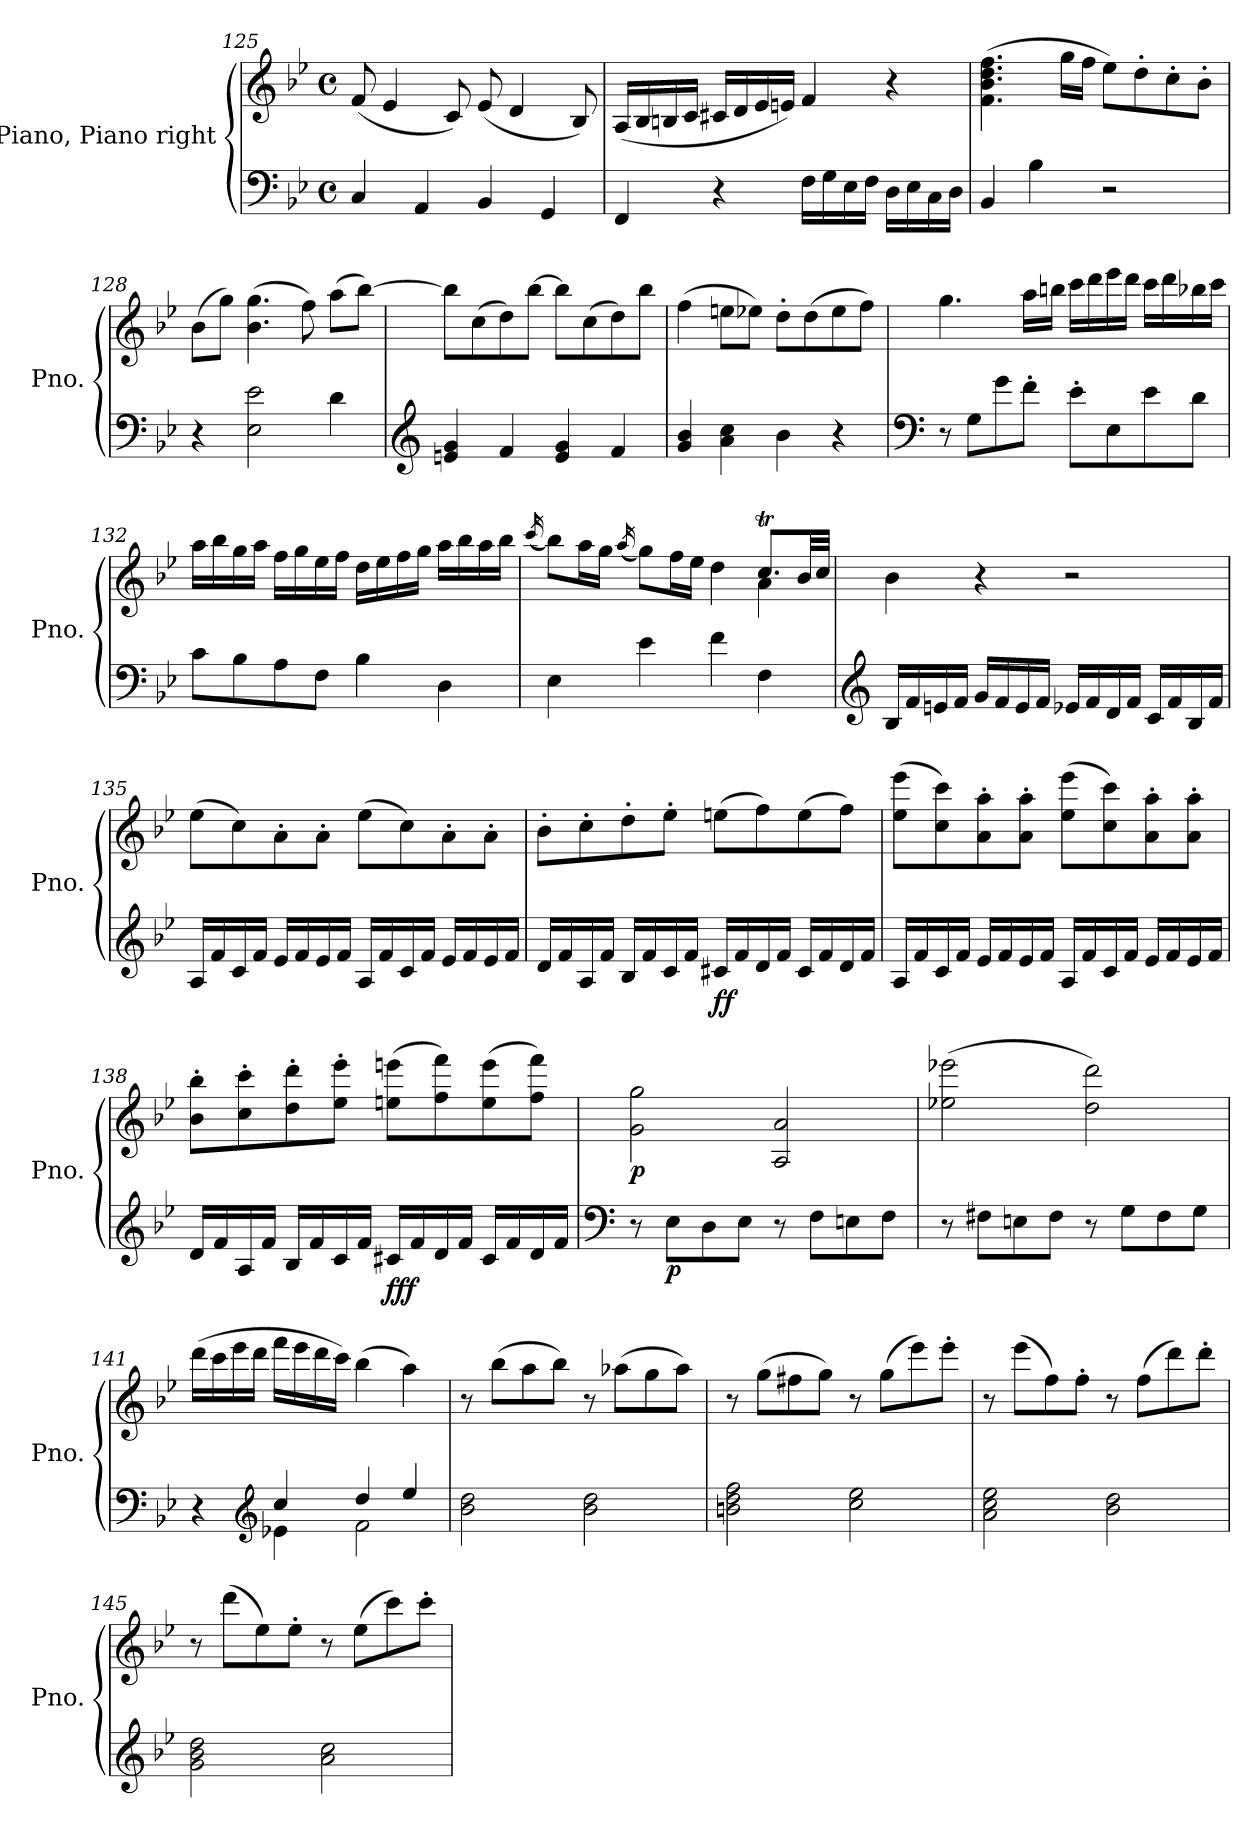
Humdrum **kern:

**kern	**kern	**dynam
*part1	*part1	*part1
*staff2	*staff1	*staff1/2
*I"Piano, Piano right	*	*
*I'Pno.	*	*
*clefF4	*clefG2	*
*k[b-e-]	*k[b-e-]	*
*M4/4	*M4/4	*
*met(c)	*met(c)	*
=125	=125	=125
4C/	(<8f/	.
.	4e-/	.
4AA/	.	.
.	8c/)	.
4BB-/	(<8e-/	.
.	4d/	.
4GG/	.	.
.	8B-/)	.
=126	=126	=126
4FF/	(<16A/LL	.
.	16B-/	.
.	16Bn/	.
.	16c/JJ	.
4r	16c#X/LL	.
.	16d/	.
.	16e-/	.
.	16en/JJ)	.
16F\LL	4f/	.
16G\	.	.
16E-\	.	.
16F\JJ	.	.
16D\LL	4r	.
16E-\	.	.
16C\	.	.
16D\JJ	.	.
=127	=127	=127
4BB-/	(>4.f\ 4.b-\ 4.dd\ 4.ff\	.
4B-\	.	.
.	16gg\LL	.
.	16ff\JJ	.
2r	8ee-\L)	.
.	8dd'\	.
.	8cc'\	.
.	8b-'\J	.
=128	=128	=128
4r	(>8b-\L	.
.	8gg\J)	.
2E-\ 2e-\	(>4.b-\ 4.gg\	.
.	8ff\)	.
4d\	(>8aa\L	.
.	[8bb-\J)	.
=129	=129	=129
*clefG2	*	*
4en/ 4g/	8bb-\L]	.
.	(>8cc\	.
4f/	8dd\)	.
.	[8bb-\J	.
4e/ 4g/	8bb-\L]	.
.	(>8cc\	.
4f/	8dd\)	.
.	8bb-\J	.
=130	=130	=130
4g/ 4b-/	(>4ff\	.
4a\ 4cc\	8een\L	.
.	8ee-X\J)	.
4b-\	8dd'\L	.
.	(>8dd\	.
4r	8ee-\	.
.	8ff\J)	.
=131	=131	=131
*clefF4	*	*
8r	4.gg\	.
8G\L	.	.
8g\	.	.
8f'\J	16aa\LL	.
.	16bbn\JJ	.
8e-'\L	16ccc\LL	.
.	16ddd\	.
8E-\	16eee-\	.
.	16ddd\JJ	.
8e-\	16ccc\LL	.
.	16ddd\	.
8d\J	16bb-X\	.
.	16ccc\JJ	.
=132	=132	=132
8c\L	16aa\LL	.
.	16bb-\	.
8B-\	16gg\	.
.	16aa\JJ	.
8A\	16ff\LL	.
.	16gg\	.
8F\J	16ee-\	.
.	16ff\JJ	.
4B-\	16dd\LL	.
.	16ee-\	.
.	16ff\	.
.	16gg\JJ	.
4D\	16aa\LL	.
.	16bb-\	.
.	16aa\	.
.	16bb-\JJ	.
=133	=133	=133
.	(<16qccc/	.
*	*^	*
4E-\	8bb-\L)	2.ryy	.
.	16aa\L	.	.
.	16gg\JJ	.	.
.	(<16qaa/	.	.
4e-\	8gg\L)	.	.
.	16ff\L	.	.
.	16ee-\JJ	.	.
4f\	4dd\	.	.
4F\	8.ccT/L	4a\	.
.	32b-/LL	.	.
.	32cc/JJJ	.	.
*	*v	*v	*
=134	=134	=134
*clefG2	*	*
16B-/LL	4b-\	.
16f/	.	.
16en/	.	.
16f/JJ	.	.
16g/LL	4r	.
16f/	.	.
16e/	.	.
16f/JJ	.	.
16e-X/LL	2r	.
16f/	.	.
16d/	.	.
16f/JJ	.	.
16c/LL	.	.
16f/	.	.
16B-/	.	.
16f/JJ	.	.
=135	=135	=135
!	!	!LO:DY:b=2
!	!	!LO:DY:n=1:b
16A/LL	(>8ee-\L	fp fp
16f/	.	.
16c/	8cc\)	.
16f/JJ	.	.
16e-/LL	8a'\	.
16f/	.	.
16e-/	8a'\J	.
16f/JJ	.	.
!	!	!LO:DY:n=2:b=2
!	!	!LO:DY:n=3:b
16A/LL	(>8ee-\L	fp fp
16f/	.	.
16c/	8cc\)	.
16f/JJ	.	.
16e-/LL	8a'\	.
16f/	.	.
16e-/	8a'\J	.
16f/JJ	.	.
=136	=136	=136
16d/LL	8b-'\L	.
16f/	.	.
16A/	8cc'\	.
16f/JJ	.	.
16B-/LL	8dd'\	.
16f/	.	.
16c/	8ee-'\J	.
16f/JJ	.	.
!	!	!LO:DY:b=2
!	!	!LO:DY:n=1:b
16c#X/LL	(>8een\L	f f
16f/	.	.
16d/	8ff\)	.
16f/JJ	.	.
16c#/LL	(>8ee\	.
16f/	.	.
16d/	8ff\J)	.
16f/JJ	.	.
=137	=137	=137
!	!	!LO:DY:b=2
!	!	!LO:DY:n=1:b
16A/LL	(>8ee-\ 8eee-\L	fp fp
16f/	.	.
16c/	8cc\ 8ccc\)	.
16f/JJ	.	.
16e-/LL	8a\' 8aa\'	.
16f/	.	.
16e-/	8a\' 8aa\'J	.
16f/JJ	.	.
!	!	!LO:DY:n=2:b=2
!	!	!LO:DY:n=3:b
16A/LL	(>8ee-\ 8eee-\L	fp fp
16f/	.	.
16c/	8cc\ 8ccc\)	.
16f/JJ	.	.
16e-/LL	8a\' 8aa\'	.
16f/	.	.
16e-/	8a\' 8aa\'J	.
16f/JJ	.	.
=138	=138	=138
16d/LL	8b-\' 8bb-\'L	.
16f/	.	.
16A/	8cc\' 8ccc\'	.
16f/JJ	.	.
16B-/LL	8dd\' 8ddd\'	.
16f/	.	.
16c/	8ee-\' 8eee-\'J	.
16f/JJ	.	.
!	!	!LO:DY:b=2
!	!	!LO:DY:n=1:b
!	!	!LO:DY:n=2:b
16c#X/LL	(>8een\ 8eeen\L	f f f
16f/	.	.
16d/	8ff\ 8fff\)	.
16f/JJ	.	.
16c#/LL	(>8ee\ 8eee\	.
16f/	.	.
16d/	8ff\ 8fff\J)	.
16f/JJ	.	.
=139	=139	=139
*clefF4	*	*
!	!	!LO:DY:b
8r	2g\ 2gg\	p
!	!	!LO:DY:b=2
8E-\L	.	p
8D\	.	.
8E-\J	.	.
8r	2A/ 2a/	.
8F\L	.	.
8En\	.	.
8F\J	.	.
=140	=140	=140
8r	(>2ee-X\ 2eee-X\	.
8F#X\L	.	.
8En\	.	.
8F#\J	.	.
8r	2dd\ 2ddd\)	.
8G\L	.	.
8F#\	.	.
8G\J	.	.
=141	=141	=141
*^	*	*
4r	4ryy	(>16ddd\LL	.
.	.	16ccc\	.
.	.	16eee-\	.
.	.	16ddd\JJ	.
*clefG2	*	*	*
4cc/	4e-X\	16fff\LL	.
.	.	16eee-\	.
.	.	16ddd\	.
.	.	16ccc\JJ)	.
4dd/	2f\	(>4bb-\	.
4ee-/	.	4aa\)	.
*v	*v	*	*
=142	=142	=142
2b-\ 2dd\	8r	.
.	(>8bb-\L	.
.	8aa\	.
.	8bb-\J)	.
2b-\ 2dd\	8r	.
.	(>8aa-X\L	.
.	8gg\	.
.	8aa-\J)	.
=143	=143	=143
2bn\ 2dd\ 2ff\	8r	.
.	(>8gg\L	.
.	8ff#X\	.
.	8gg\J)	.
2cc\ 2ee-\	8r	.
.	(>8gg\L	.
.	8eee-\)	.
.	8eee-'\J	.
=144	=144	=144
2a\ 2cc\ 2ee-\	8r	.
.	(>8eee-\L	.
.	8ff\)	.
.	8ff'\J	.
2b-\ 2dd\	8r	.
.	(>8ff\L	.
.	8ddd\)	.
.	8ddd'\J	.
=145	=145	=145
2g\ 2b-\ 2dd\	8r	.
.	(>8ddd\L	.
.	8ee-\)	.
.	8ee-'\J	.
2a\ 2cc\	8r	.
.	(>8ee-\L	.
.	8ccc\)	.
.	8ccc'\J	.
=	=	=
*-	*-	*-
